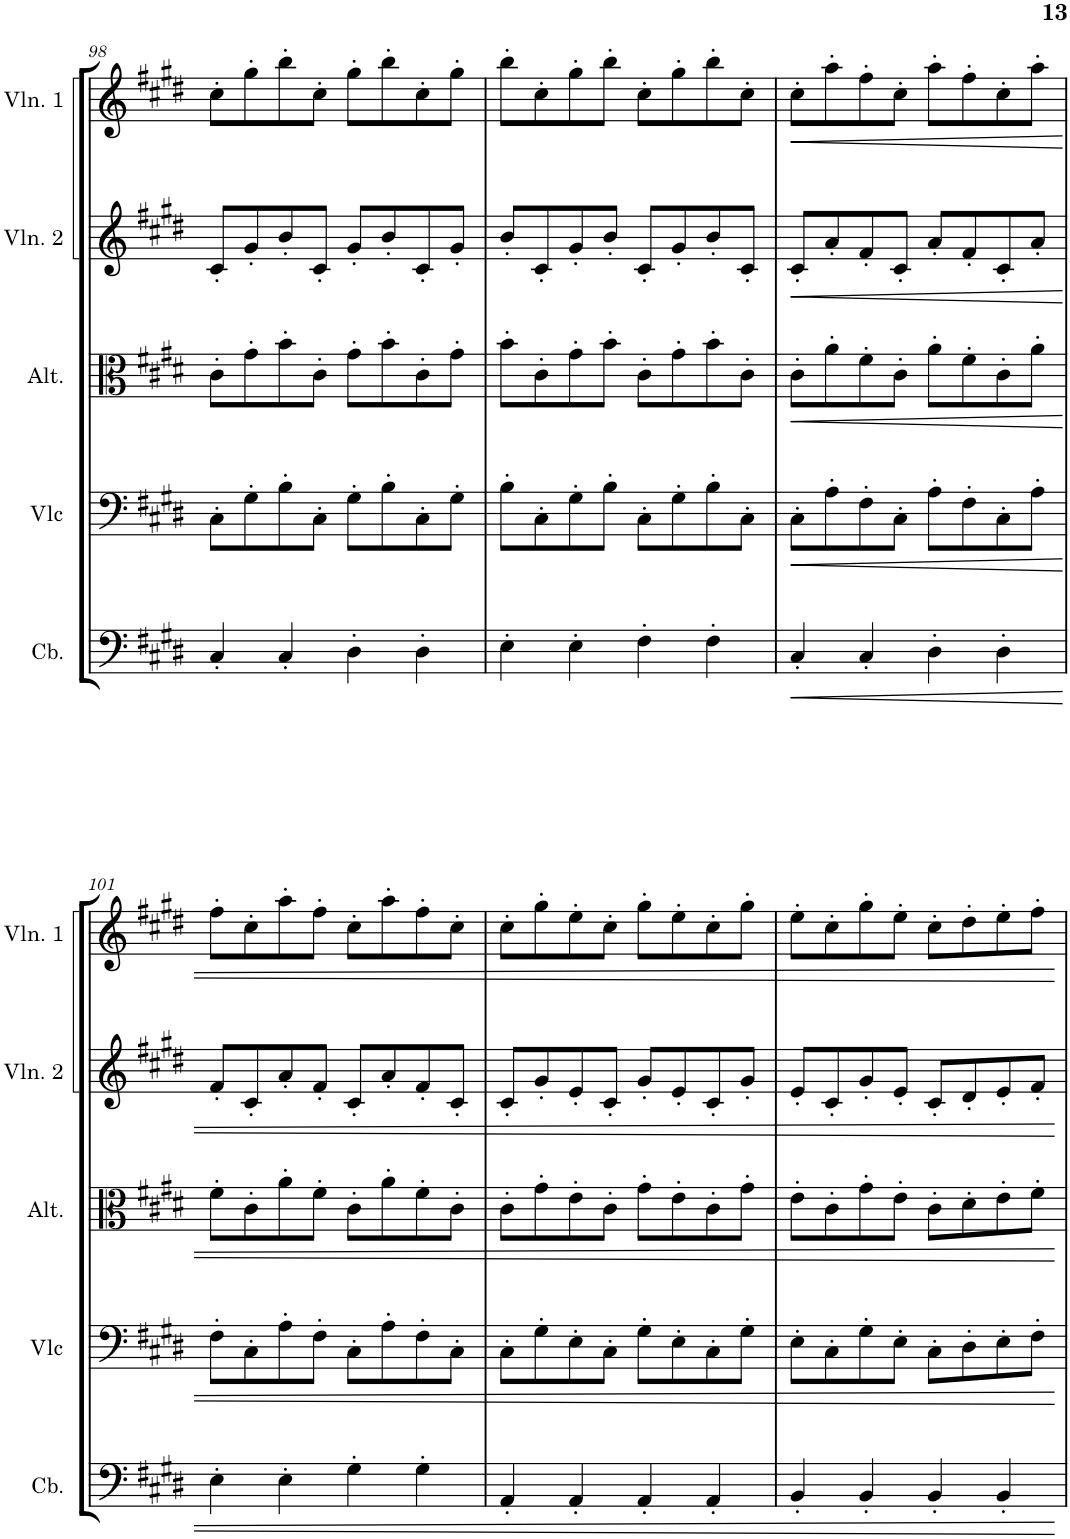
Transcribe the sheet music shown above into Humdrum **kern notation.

**kern	**dynam	**kern	**dynam	**kern	**dynam	**kern	**dynam	**kern	**dynam
*part5	*part5	*part4	*part4	*part3	*part3	*part2	*part2	*part1	*part1
*staff5	*staff5	*staff4	*staff4	*staff3	*staff3	*staff2	*staff2	*staff1	*staff1
*I"Contrebasse	*	*I"Violoncelle	*	*I"Alto	*	*I"Violon 2	*	*I"Violon 1	*
*I'Cb.	*	*I'Vlc	*	*I'Alt.	*	*I'Vln. 2	*	*I'Vln. 1	*
!!LO:PB:g=z
*clefF4	*	*clefF4	*	*clefC3	*	*clefG2	*	*clefG2	*
*Trd7c12	*	*	*	*	*	*	*	*	*
*k[f#c#g#d#]	*	*k[f#c#g#d#]	*	*k[f#c#g#d#]	*	*k[f#c#g#d#]	*	*k[f#c#g#d#]	*
*M4/4	*	*M4/4	*	*M4/4	*	*M4/4	*	*M4/4	*
=98	=98	=98	=98	=98	=98	=98	=98	=98	=98
4C#'/	.	8C#'\L	.	8c#'\L	.	8c#'/L	.	8cc#'\L	.
.	.	8G#'\	.	8g#'\	.	8g#'/	.	8gg#'\	.
4C#'/	.	8B'\	.	8b'\	.	8b'/	.	8bb'\	.
.	.	8C#'\J	.	8c#'\J	.	8c#'/J	.	8cc#'\J	.
4D#'\	.	8G#'\L	.	8g#'\L	.	8g#'/L	.	8gg#'\L	.
.	.	8B'\	.	8b'\	.	8b'/	.	8bb'\	.
4D#'\	.	8C#'\	.	8c#'\	.	8c#'/	.	8cc#'\	.
.	.	8G#'\J	.	8g#'\J	.	8g#'/J	.	8gg#'\J	.
=99	=99	=99	=99	=99	=99	=99	=99	=99	=99
4E'\	.	8B'\L	.	8b'\L	.	8b'/L	.	8bb'\L	.
.	.	8C#'\	.	8c#'\	.	8c#'/	.	8cc#'\	.
4E'\	.	8G#'\	.	8g#'\	.	8g#'/	.	8gg#'\	.
.	.	8B'\J	.	8b'\J	.	8b'/J	.	8bb'\J	.
4F#'\	.	8C#'\L	.	8c#'\L	.	8c#'/L	.	8cc#'\L	.
.	.	8G#'\	.	8g#'\	.	8g#'/	.	8gg#'\	.
4F#'\	.	8B'\	.	8b'\	.	8b'/	.	8bb'\	.
.	.	8C#'\J	.	8c#'\J	.	8c#'/J	.	8cc#'\J	.
=100	=100	=100	=100	=100	=100	=100	=100	=100	=100
!	!LO:HP:b	!	!LO:HP:b	!	!LO:HP:b	!	!LO:HP:b	!	!LO:HP:b
4C#'/	<	8C#'\L	<	8c#'\L	<	8c#'/L	<	8cc#'\L	<
.	.	8A'\	.	8a'\	.	8a'/	.	8aa'\	.
4C#'/	.	8F#'\	.	8f#'\	.	8f#'/	.	8ff#'\	.
.	.	8C#'\J	.	8c#'\J	.	8c#'/J	.	8cc#'\J	.
4D#'\	.	8A'\L	.	8a'\L	.	8a'/L	.	8aa'\L	.
.	.	8F#'\	.	8f#'\	.	8f#'/	.	8ff#'\	.
4D#'\	.	8C#'\	.	8c#'\	.	8c#'/	.	8cc#'\	.
.	.	8A'\J	.	8a'\J	.	8a'/J	.	8aa'\J	.
!!LO:LB:g=z
=101	=101	=101	=101	=101	=101	=101	=101	=101	=101
4E'\	.	8F#'\L	.	8f#'\L	.	8f#'/L	.	8ff#'\L	.
.	.	8C#'\	.	8c#'\	.	8c#'/	.	8cc#'\	.
4E'\	.	8A'\	.	8a'\	.	8a'/	.	8aa'\	.
.	.	8F#'\J	.	8f#'\J	.	8f#'/J	.	8ff#'\J	.
4G#'\	.	8C#'\L	.	8c#'\L	.	8c#'/L	.	8cc#'\L	.
.	.	8A'\	.	8a'\	.	8a'/	.	8aa'\	.
4G#'\	.	8F#'\	.	8f#'\	.	8f#'/	.	8ff#'\	.
.	.	8C#'\J	.	8c#'\J	.	8c#'/J	.	8cc#'\J	.
=102	=102	=102	=102	=102	=102	=102	=102	=102	=102
4AA'/	.	8C#'\L	.	8c#'\L	.	8c#'/L	.	8cc#'\L	.
.	.	8G#'\	.	8g#'\	.	8g#'/	.	8gg#'\	.
4AA'/	.	8E'\	.	8e'\	.	8e'/	.	8ee'\	.
.	.	8C#'\J	.	8c#'\J	.	8c#'/J	.	8cc#'\J	.
4AA'/	.	8G#'\L	.	8g#'\L	.	8g#'/L	.	8gg#'\L	.
.	.	8E'\	.	8e'\	.	8e'/	.	8ee'\	.
4AA'/	.	8C#'\	.	8c#'\	.	8c#'/	.	8cc#'\	.
.	.	8G#'\J	.	8g#'\J	.	8g#'/J	.	8gg#'\J	.
=103	=103	=103	=103	=103	=103	=103	=103	=103	=103
4BB'/	.	8E'\L	.	8e'\L	.	8e'/L	.	8ee'\L	.
.	.	8C#'\	.	8c#'\	.	8c#'/	.	8cc#'\	.
4BB'/	.	8G#'\	.	8g#'\	.	8g#'/	.	8gg#'\	.
.	.	8E'\J	.	8e'\J	.	8e'/J	.	8ee'\J	.
4BB'/	.	8C#'\L	.	8c#'\L	.	8c#'/L	.	8cc#'\L	.
.	.	8D#'\	.	8d#'\	.	8d#'/	.	8dd#'\	.
4BB'/	.	8E'\	.	8e'\	.	8e'/	.	8ee'\	.
.	.	8F#'\J	.	8f#'\J	.	8f#'/J	.	8ff#'\J	.
.	[	.	[	.	[	.	[	.	[
=	=	=	=	=	=	=	=	=	=
*-	*-	*-	*-	*-	*-	*-	*-	*-	*-
